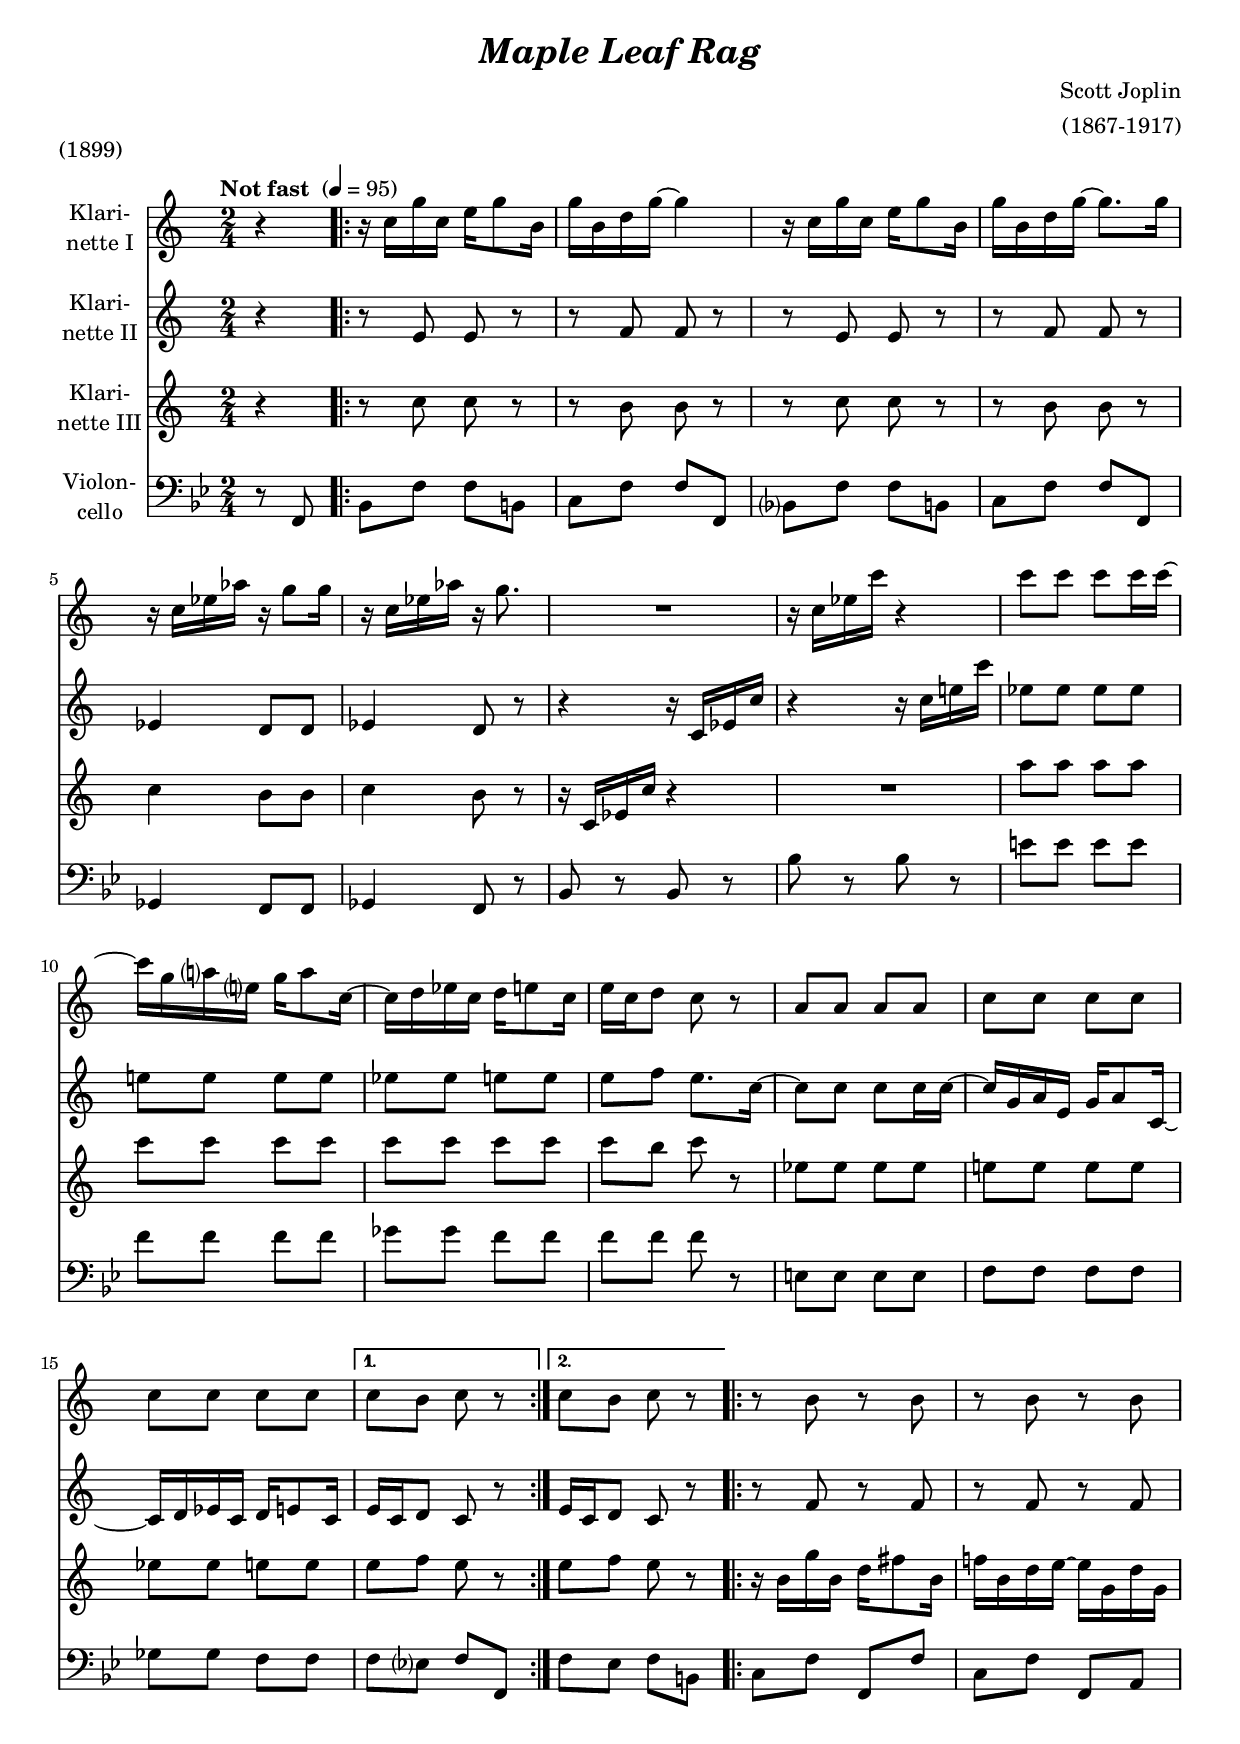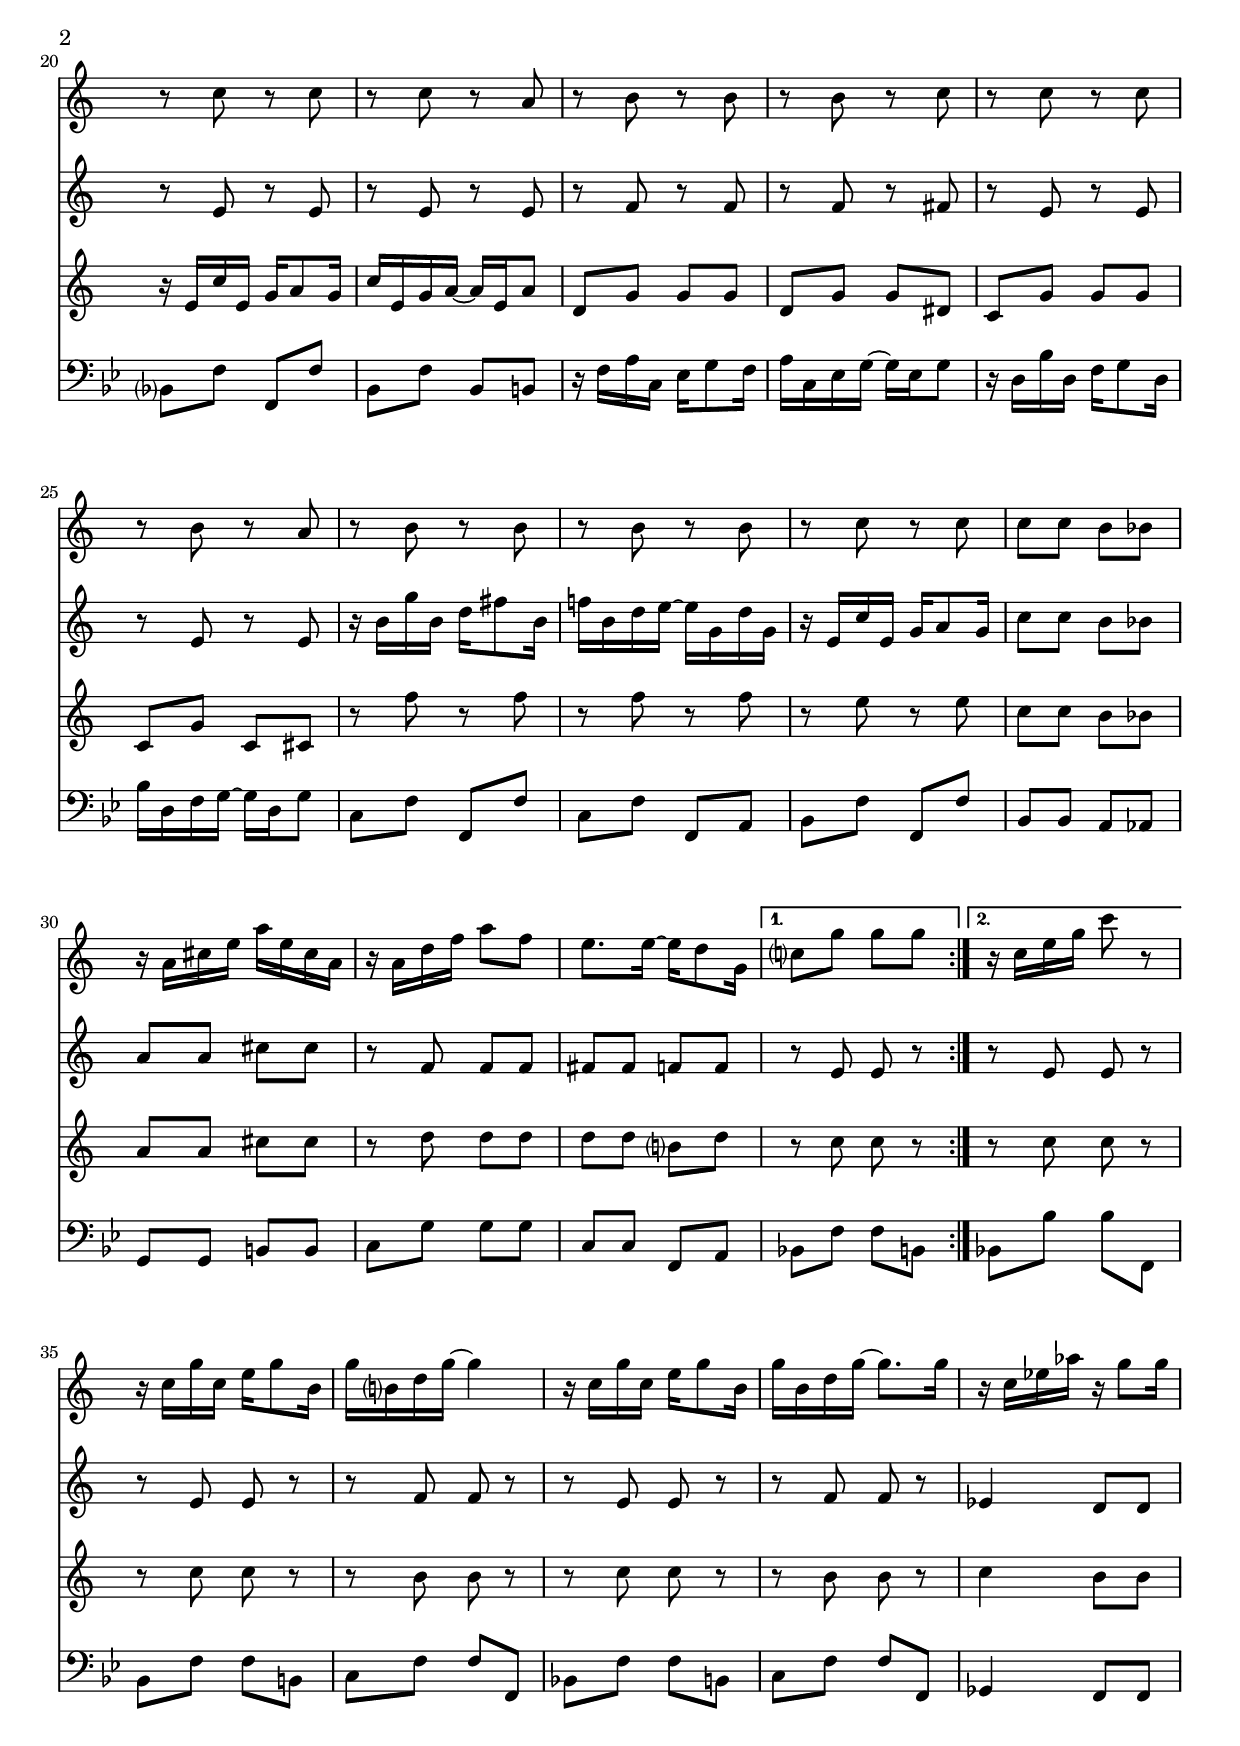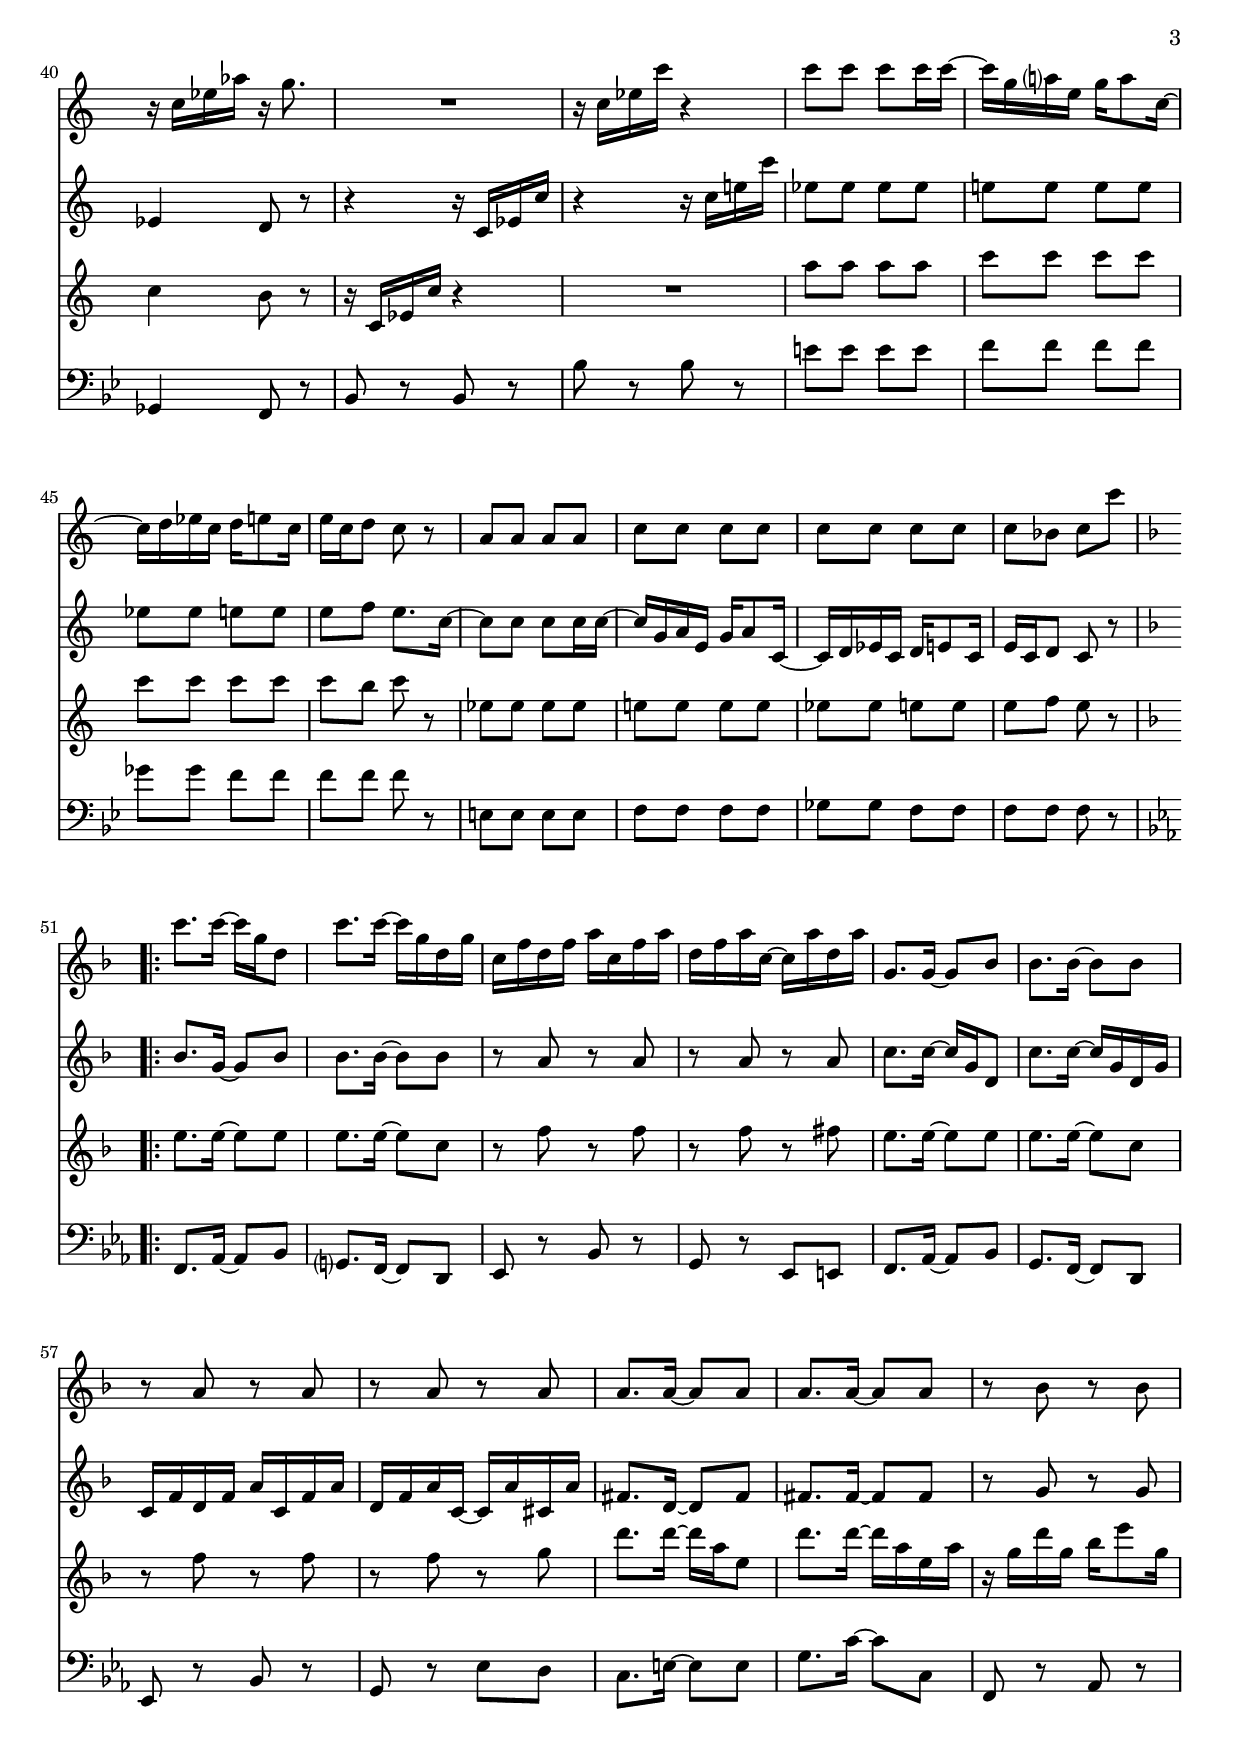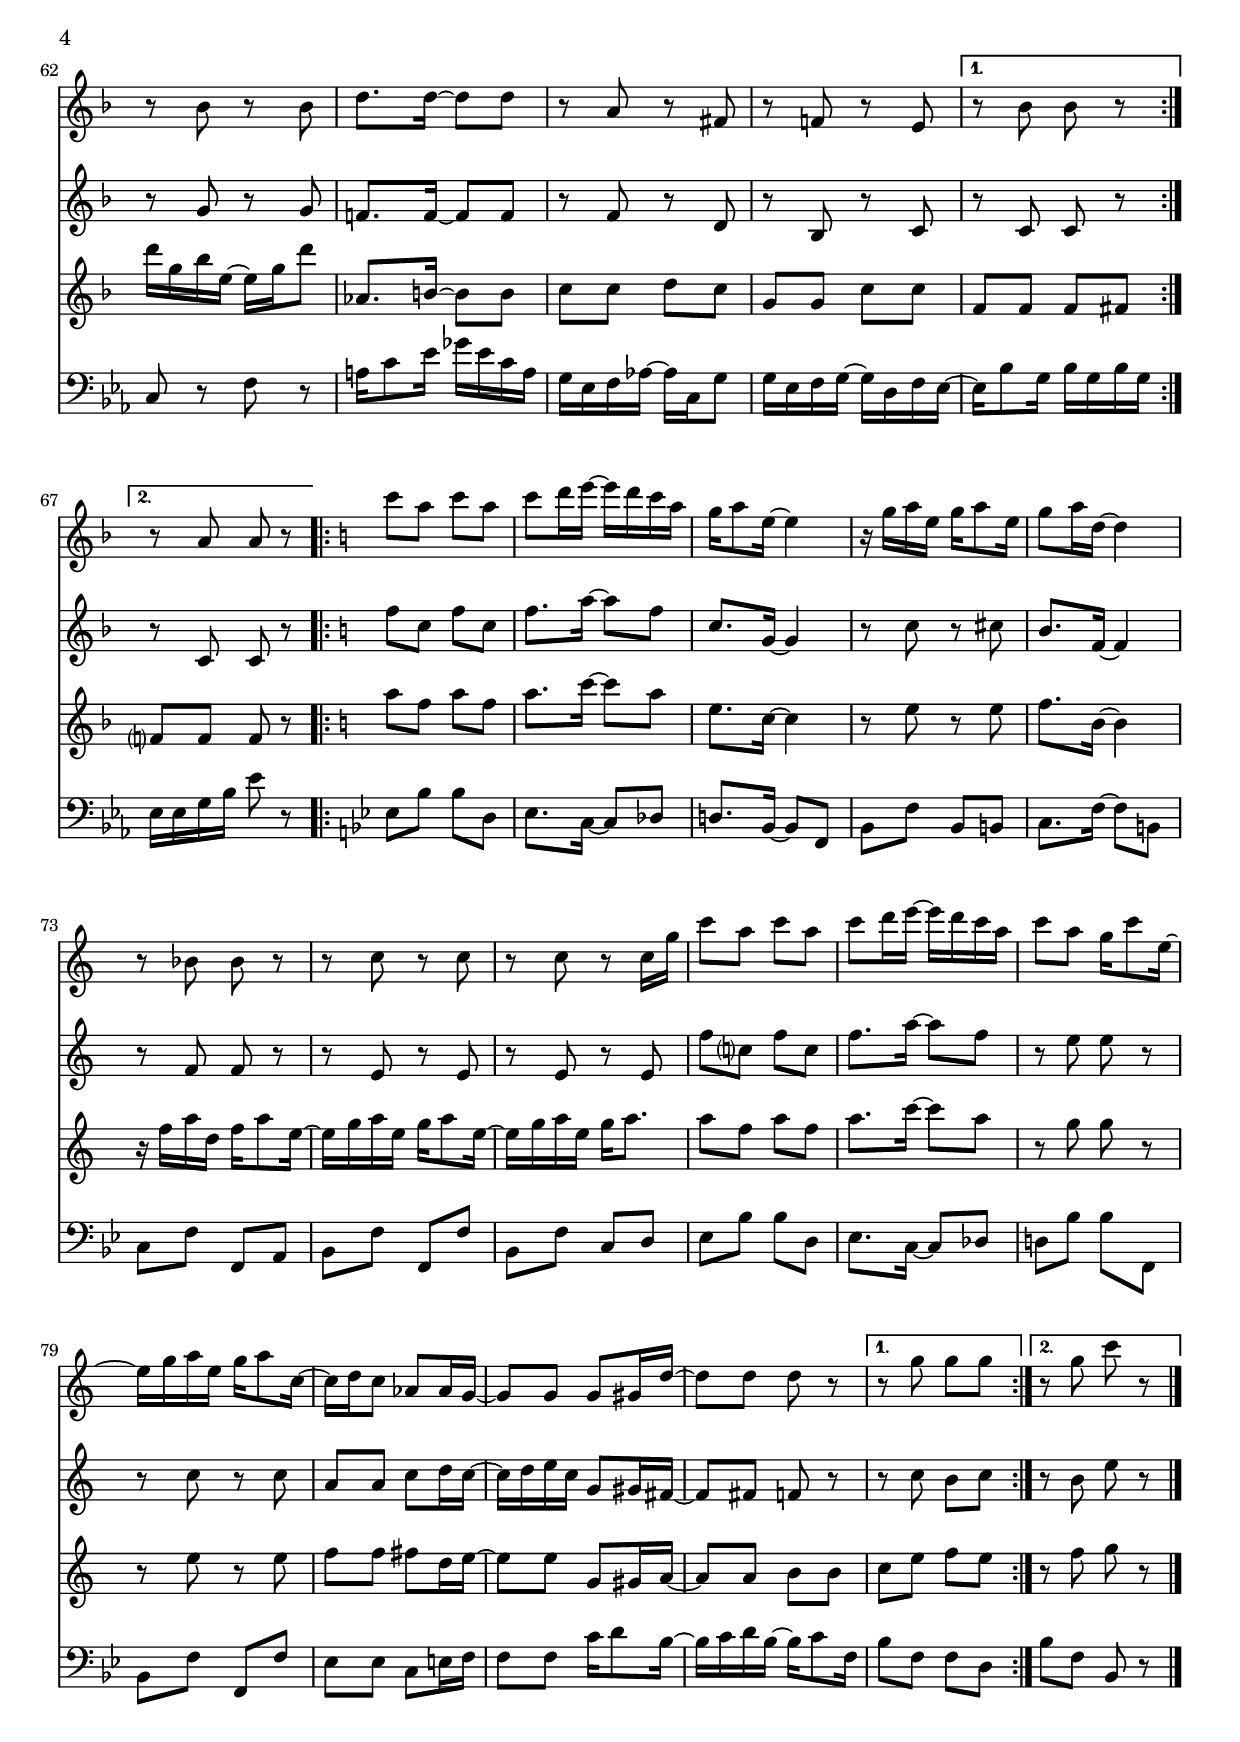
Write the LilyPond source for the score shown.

\version "2.18.2"
\include "deutsch.ly"

#(set-global-staff-size 19.25)

\header {
  title     = \markup \bold \italic "Maple Leaf Rag"
  composer  = "Scott Joplin"
  arranger  = "(1867-1917)"
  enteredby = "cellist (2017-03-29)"
  piece     = "(1899)"
}

voiceconsts = {
  \key g \major
  \time 2/4
  \clef "treble"
  \numericTimeSignature
%  \compressFullBarRests
  \set tupletSpannerDuration = #(ly:make-moment 1 4)
  % Set default beaming for all staves
%  \set Timing.beamExceptions = #'()
%  \set Timing.baseMoment     = #(ly:make-moment 1 4)
%  \set Timing.beatStructure  = #'(1 1)
  \tempo "Not fast " 4=95
}

%mist = "string ensemble 1"
mist = "clarinet"
miba = "bassoon"
%mikl = "acoustic grand"

va = \relative c'' {
  \voiceconsts

  \partial 4 r4
  \repeat volta 2 {
    r16 g d' g, h d8 fis,16
    d' fis, a d~ d4
    r16 g, d' g, h d8 fis,16
    d' fis, a d~ d8. d16
    r g, b es r d8 d16

    r g, b es r d8.
    R2
    r16 g, b g' r4
    g8 g g g16 g~
    g d e? h? d e8 g,16~
    g a b g a h8 g16
    h g a8 g r

    e e e e
    g g g g
    g g g g
  }
  \alternative {
    { g fis g r }
    { g fis g r }
  }
  \repeat volta 2 {
    r fis r fis
    r fis r fis
    r g r g

    r g r e
    r fis r fis
    r fis r g
    r g r g
    r fis r e
    r fis r fis
    r fis r fis
    r g r g

    g g fis f
    r16 e gis h e h gis e
    r e a c e8 c
    h8. h16~ h a8 d,16
  }
  \alternative {
    { g?8 d' d d }
    { r16 g, h d g8 r }
  }

  r16 g, d' g, h d8 fis,16
  d' fis,? a d~ d4
  r16 g, d' g, h d8 fis,16
  d' fis, a d~ d8. d16
  r g, b es r d8 d16

  r g, b es r d8.
  R2
  r16 g, b g' r4
  g8 g g g16 g~
  g d e? h d e8 g,16~
  g a b g a h8 g16
  h g a8 g r

  e e e e
  g g g g
  g g g g
  g f g g' \key c \major
  
  \repeat volta 2 {
    g8. g16~ g d a8
    g'8. g16~ g d a d
    g, c a c e g, c e

    a, c e g,~ g e' a, e'
    d,8. d16~ d8 f
    f8. f16~ f8 f
    r e r e
    r e r e
    e8. e16~ e8 e
    e8. e16~ e8 e

    r f r f
    r f r f
    a8. a16~ a8 a
    r e r cis
    r c! r h
  }
  \alternative {
    { r f' f r }
    { r e e r }
  } \key g \major
  
  \repeat volta 2 {
    g' e g e
    g a16 h~ h a g e
    d e8 h16~ h4
    r16 d e h d e8 h16
    d8 e16 a,~ a4
    r8 f f r
    r g r g

    r g r g16 d'
    g8 e g e
    g a16 h~ h a g e
    g8 e d16 g8 h,16~
    h d e h d e8 g,16~
    g a g8 es es16 d~

    d8 d d dis16 a'~
    a8 a a r
  }
  \alternative {
    { r d d d }
    { r d g r }
  } \bar "|."
}

vb = \relative c' {
  \voiceconsts

  \partial 4 r4
  \repeat volta 2 {
    r8 h h r
    r c c r
    r h h r
    r c c r
    b4 a8 a
    b4 a8 r
    r4 r16 g b g'

    r4 r16 g h! g'
    b,8 b b b
    h! h h h
    b b h h
    h c h8. g16~
    g8 g g g16 g~
    g d e h d e8 g,16~

    g a b g a h8 g16
  }
  \alternative {
    { h g a8 g r }
    { h16 g a8 g r }
  }
  \repeat volta 2 {
    r c r c
    r c r c
    r h r h

    r h r h
    r c r c
    r c r cis
    r h r h
    r h r h
    r16 fis' d' fis, a cis8 fis,16
    c'! fis, a h~ h d, a' d,

    r h g' h, d e8 d16
    g8 g fis f
    e e gis gis
    r c, c c
    cis cis c c
  }
  \alternative {
    { r h h r }
    { r h h r }
  }

  r h h r
  r c c r
  r h h r
  r c c r
  b4 a8 a
  b4 a8 r
  r4 r16 g b g'

  r4 r16 g h! g'
  b,8 b b b
  h! h h h
  b b h h
  h c h8. g16~
  g8 g g g16 g~
  g d e h d e8 g,16~

  g a b g a h8 g16
  h g a8 g r \key c \major
  
  \repeat volta 2 {
    f'8. d16~ d8 f
    f8. f16~ f8 f
    r e r e
    r e r e

    g8. g16~ g d a8
    g'8. g16~ g d a d
    g, c a c e g, c e
    a, c e g,~ g e' gis, e'
    cis8. a16~ a8 cis

    cis8. cis16~ cis8 cis
    r d r d
    r d r d
    c!8. c16~ c8 c
    r c r a
    r f r g
  }
  \alternative {
    { r g g r }
    { r g g r }
  } \key g \major
  
  \repeat volta 2 {
    c' g c g
    c8. e16~ e8 c
    g8. d16~ d4
    r8 g r gis
    fis8. c16~ c4
    r8 c c r
    r h r h

    r h r h
    c' g? c g
    c8. e16~ e8 c
    r h h r
    r g r g
    e e g a16 g~
    g a h g d8 dis16 cis~

    cis8 cis c r
  }
  \alternative {
    { r g' fis g }
    { r fis h r }
  } \bar "|."
}

vc = \relative c'' {
  \voiceconsts

  \partial 4 r4
  \repeat volta 2 {
    r8 g g r
    r fis fis r
    r g g r
    r fis fis r
    g4 fis8 fis
    g4 fis8 r
    r16 g, b g' r4
    R2

    e'8 e e e
    g g g g
    g g g g
    g fis g r
    b, b b b
    h! h h h
    b b h h
  }
  \alternative {
    { h c h r }
    { h c h r }
  }
  
  \repeat volta 2 {
    r16 fis d' fis, a cis8 fis,16
    c'! fis, a h~ h d, a' d,
    r h g' h, d e8 d16
    g h, d e~ e h e8
    a, d d d

    a d d ais
    g d' d d
    g, d' g, gis
    r c' r c
    r c r c
    r h r h
    g g fis f
    e e gis gis

    r a a a
    a a fis? a
  }
  \alternative {
    { r g g r }
    { r g g r }
  }
  r g g r
  r fis fis r
  r g g r
  r fis fis r

  g4 fis8 fis
  g4 fis8 r
  r16 g, b g' r4
  R2
  e'8 e e e
  g g g g
  g g g g
  g fis g r
  b, b b b

  h! h h h
  b b h h
  h c h r \key c \major
  
  \repeat volta 2 {
    h8. h16~ h8 h
    h8. h16~ h8 g
    r c r c
    r c r cis
    h8. h16~ h8 h

    h8. h16~ h8 g
    r c r c
    r c r d
    a'8. a16~ a e h8
    a'8. a16~ a e h e
    r d a' d, f h8 d,16
    a' d, f h,~ h d a'8

    es,8. fis16~ fis8 fis
    g g a g
    d d g g
  }
  \alternative {
    { c, c c cis }
    { c? c c r }
  } \key g \major
  
  \repeat volta 2 {
    e' c e c
    e8. g16~ g8 e

    h8. g16~ g4
    r8 h r h
    c8. fis,16~ fis4
    r16 c' e a, c e8 h16~
    h d e h d e8 h16~
    h d e h d e8.
    e8 c e c

    e8. g16~ g8 e
    r d d r
    r h r h
    c c cis a16 h~
    h8 h d, dis16 e~
    e8 e fis fis
  }
  \alternative {
    { g h c h }
    { r c d r }
  } \bar "|."
}

vd = \relative c, {
  \voiceconsts
  \clef "bass"

  \partial 4 r8 d
  \repeat volta 2 {
    g d' d gis,
    a d d d,
    g? d' d gis,
    a d d d,
    es4 d8 d
    es4 d8 r
    g r g r

    g' r g r
    cis cis cis cis
    d d d d
    es es d d
    d d d r
    cis, cis cis cis
    d d d d
    es es d d
  }
  \alternative {
    { d c? d d, }
    { d' c d gis, }
  }
  
  \repeat volta 2 {
    a d d, d'
    a d d, fis
    g? d' d, d'
    g, d' g, gis
    r16 d' fis a, c e8 d16

    fis a, c e~ e c e8
    r16 h g' h, d e8 h16
    g' h, d e~ e h e8
    a, d d, d'
    a d d, fis
    g d' d, d'
    g, g fis f

    e e gis gis
    a e' e e
    a, a d, fis
  }
  \alternative {
    { g! d' d gis, }
    { g! g' g d, }
  }
  g d' d gis,
  a d d d,
  g! d' d gis,

  a d d d,
  es4 d8 d
  es4 d8 r
  g r g r
  g' r g r
  cis cis cis cis
  d d d d
  es es d d

  d d d r
  cis, cis cis cis
  d d d d
  es es d d
  d d d r \key c \major
  
  \repeat volta 2 {
    d,8. f16~ f8 g
    e?8. d16~ d8 h
    c r g' r

    e r c cis
    d8. f16~ f8 g
    e8. d16~ d8 h
    c r g' r
    e r c' h
    a8. cis16~ cis8 cis
    e8. a16~ a8 a,
    d, r f r

    a r d r
    fis16 a8 c16 es c a fis
    e c d f!~ f a, e'8
    e16 c d e~ e h d c~
  }
  \alternative {
    { c g'8 e16 g e g e }
    { c c e g c8 r }
  } \key g \major
  
  \repeat volta 2 {
    c, g' g h,
    c8. a16~ a8 b
    h!8. g16~ g8 d
    g d' g, gis
    a8. d16~ d8 gis,
    a d d, fis
    g d' d, d'
    g, d' a h

    c g' g h,
    c8. a16~ a8 b
    h! g' g d,
    g d' d, d'
    c c a cis16 d
    d8 d a'16 h8 g16~
    g a h g~ g a8 d,16
  }
  \alternative {
    { g8 d d h }
    { g' d g, r }
  } \bar "|."
}


music = <<
      \new Staff {
        \set Staff.midiInstrument = \mist
        \set Staff.instrumentName = \markup \center-column { "Klari-" "nette I" }
        \transpose g c' { \va }
      }

      \new Staff {
        \set Staff.midiInstrument = \mist
        \set Staff.instrumentName = \markup \center-column { "Klari-" "nette II" }
        \transpose g c' { \vb }
      }

      \new Staff {
        \set Staff.midiInstrument = \mist
        \set Staff.instrumentName = \markup \center-column { "Klari-" "nette III" }
        \transpose g c' { \vc }
      }

      \new Staff {
        \set Staff.midiInstrument = \miba
        \set Staff.instrumentName = \markup \center-column { "Violon-" "cello" }
        \transpose g b { \vd }
      }
>>

\book {
  \score {
   \music
    \layout {}
  }

  \score {
    \unfoldRepeats \music

    \midi {
      \context {
        \Score
      }
    }
  }
}
